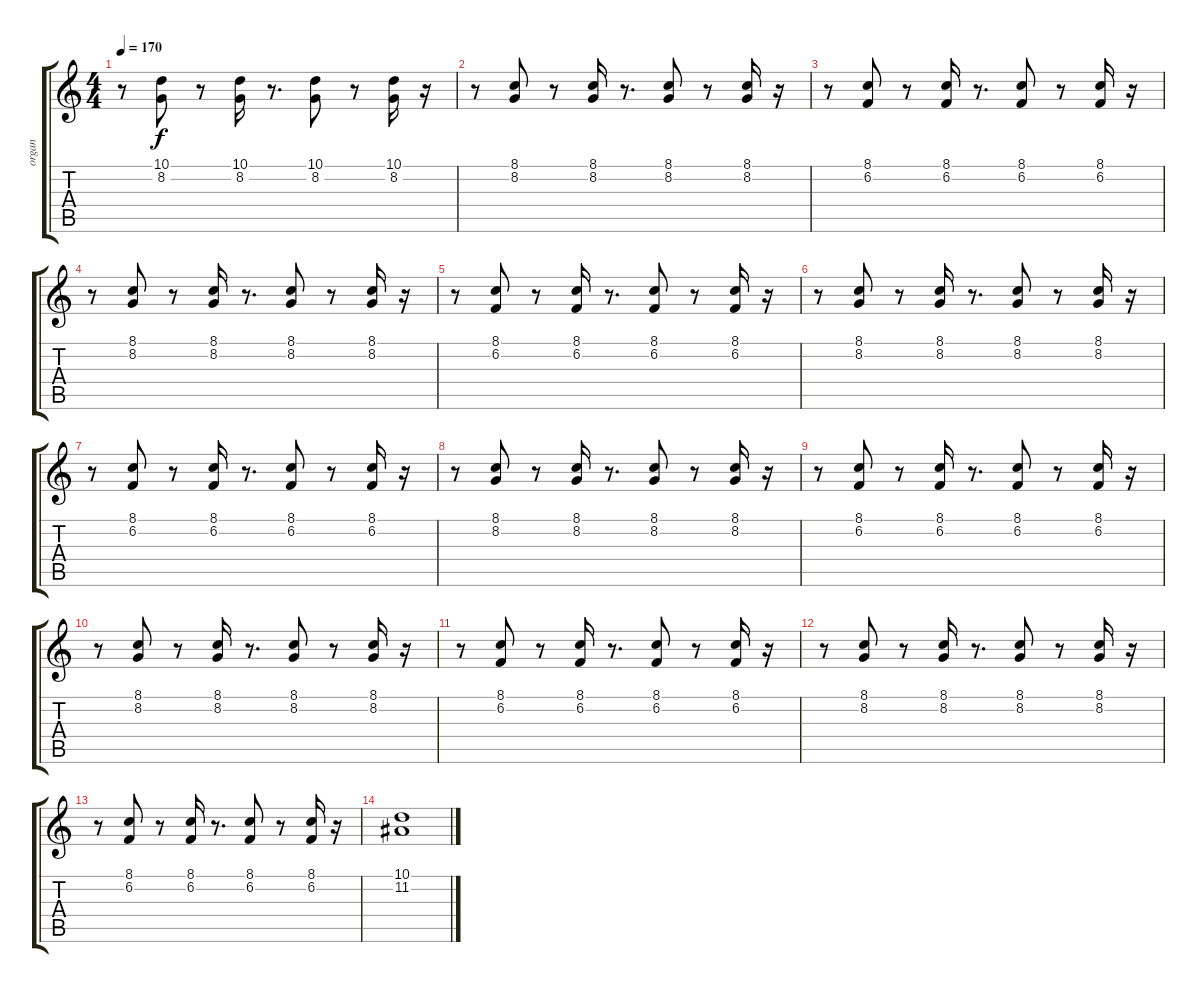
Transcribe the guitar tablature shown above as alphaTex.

\track ("organ" "organ") {instrument drawbarorgan}
\staff {score tabs}
\tuning (E4 B3 G3 D3 A2 E2) {hide}
\ts (4 4)
\tempo 170
\clef g2
\ks c
r.8{dy f} (10.1 8.2).8 r.8 (10.1 8.2).16 r.8{d} (10.1 8.2).8 r.8 (10.1 8.2).16 r.16 |
r.8 (8.1 8.2).8 r.8 (8.1 8.2).16 r.8{d} (8.1 8.2).8 r.8 (8.1 8.2).16 r.16 |
r.8 (8.1 6.2).8 r.8 (8.1 6.2).16 r.8{d} (8.1 6.2).8 r.8 (8.1 6.2).16 r.16 |
r.8 (8.1 8.2).8 r.8 (8.1 8.2).16 r.8{d} (8.1 8.2).8 r.8 (8.1 8.2).16 r.16 |
r.8 (8.1 6.2).8 r.8 (8.1 6.2).16 r.8{d} (8.1 6.2).8 r.8 (8.1 6.2).16 r.16 |
r.8 (8.1 8.2).8 r.8 (8.1 8.2).16 r.8{d} (8.1 8.2).8 r.8 (8.1 8.2).16 r.16 |
r.8 (8.1 6.2).8 r.8 (8.1 6.2).16 r.8{d} (8.1 6.2).8 r.8 (8.1 6.2).16 r.16 |
r.8 (8.1 8.2).8 r.8 (8.1 8.2).16 r.8{d} (8.1 8.2).8 r.8 (8.1 8.2).16 r.16 |
r.8 (8.1 6.2).8 r.8 (8.1 6.2).16 r.8{d} (8.1 6.2).8 r.8 (8.1 6.2).16 r.16 |
r.8 (8.1 8.2).8 r.8 (8.1 8.2).16 r.8{d} (8.1 8.2).8 r.8 (8.1 8.2).16 r.16 |
r.8 (8.1 6.2).8 r.8 (8.1 6.2).16 r.8{d} (8.1 6.2).8 r.8 (8.1 6.2).16 r.16 |
r.8 (8.1 8.2).8 r.8 (8.1 8.2).16 r.8{d} (8.1 8.2).8 r.8 (8.1 8.2).16 r.16 |
r.8 (8.1 6.2).8 r.8 (8.1 6.2).16 r.8{d} (8.1 6.2).8 r.8 (8.1 6.2).16 r.16 |
(10.1 11.2).1
